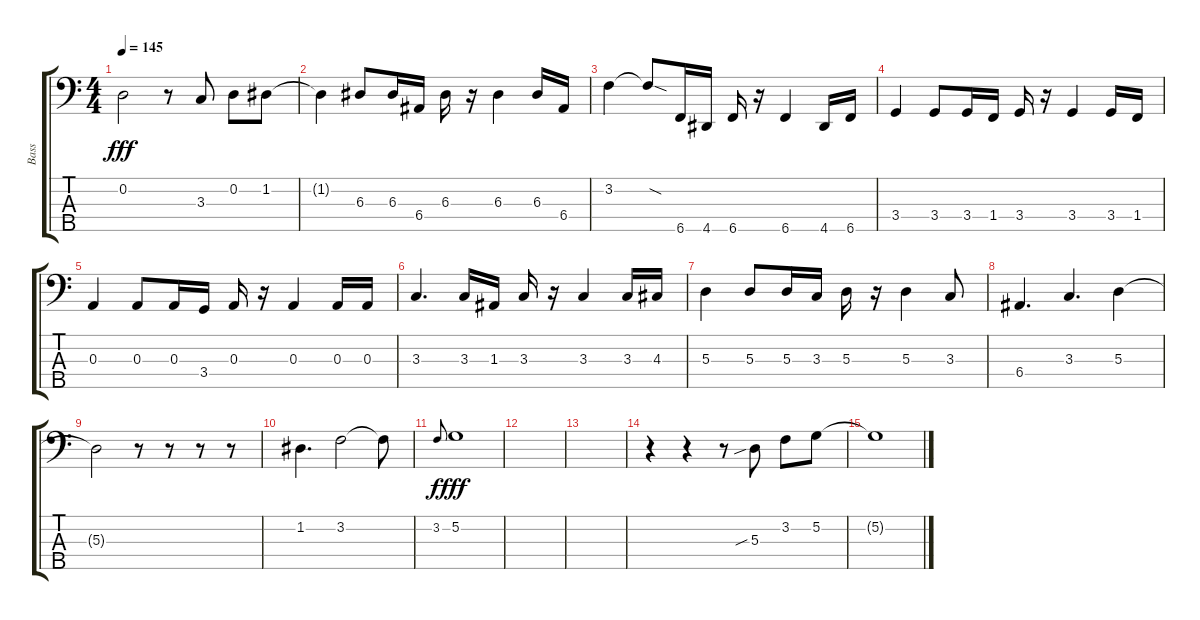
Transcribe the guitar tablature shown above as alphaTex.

\track ("Bass" "Bass") {instrument electricbassfinger}
\staff {score tabs}
\tuning (G2 D2 A1 E1 B0) {hide}
\ts (4 4)
\tempo 145
\clef f4
\ks c
0.2{t}.2{dy fff} r.8 3.3.8 0.2.8 1.2.8 |
1.2{t}.4 6.3.8 6.3.16 6.4.16 6.3.16 r.16 6.3.4 6.3.16 6.4.16 |
3.2.4 3.2{sod t}.8 6.5.16 4.5.16 6.5.16 r.16 6.5.4 4.5.16 6.5.16 |
3.4.4 3.4.8 3.4.16 1.4.16 3.4.16 r.16 3.4.4 3.4.16 1.4.16 |
0.3.4 0.3.8 0.3.16 3.4.16 0.3.16 r.16 0.3.4 0.3.16 0.3.16 |
3.3.4{d} 3.3.16 1.3.16 3.3.16 r.16 3.3.4 3.3.16 4.3.16 |
5.3.4 5.3.8 5.3.16 3.3.16 5.3.16 r.16 5.3.4 3.3.8 |
6.4.4{d} 3.3.4{d} 5.3.4 |
5.3{t}.2 r.8 r.8 r.8 r.8 |
1.2.4{d} 3.2.2 3.2{t}.8 |
3.2.8{gr onbeat dy f} 5.2.1{dy fff} |
|
|
r.4 r.4 r.8 5.3{sib}.8 3.2.8 5.2.8 |
5.2{t}.1
